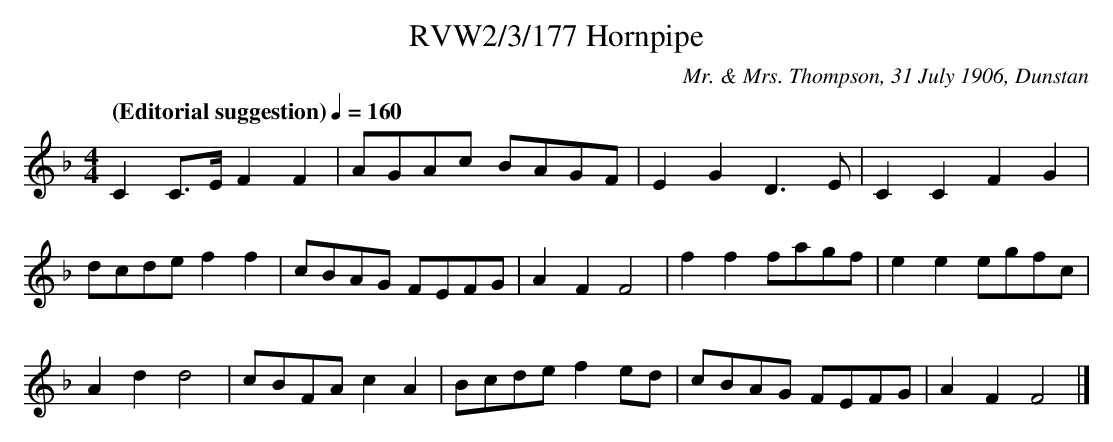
X:1
T:RVW2/3/177 Hornpipe
C:Mr. & Mrs. Thompson, 31 July 1906, Dunstan
L:1/8
Q: "(Editorial suggestion)" 1/4=160
M:4/4
K:F
C2 C3/2E/2 F2 F2 | AGAc BAGF | E2 G2 D3 E | C2 C2 F2 G2 |$
dcde f2 f2 | cBAG FEFG | A2 F2 F4 | f2 f2 fagf | e2   e2 egfc |$
A2 d2 d4 | cBFA c2 A2 | Bcde f2 ed | cBAG FEFG | A2 F2 F4 |]
